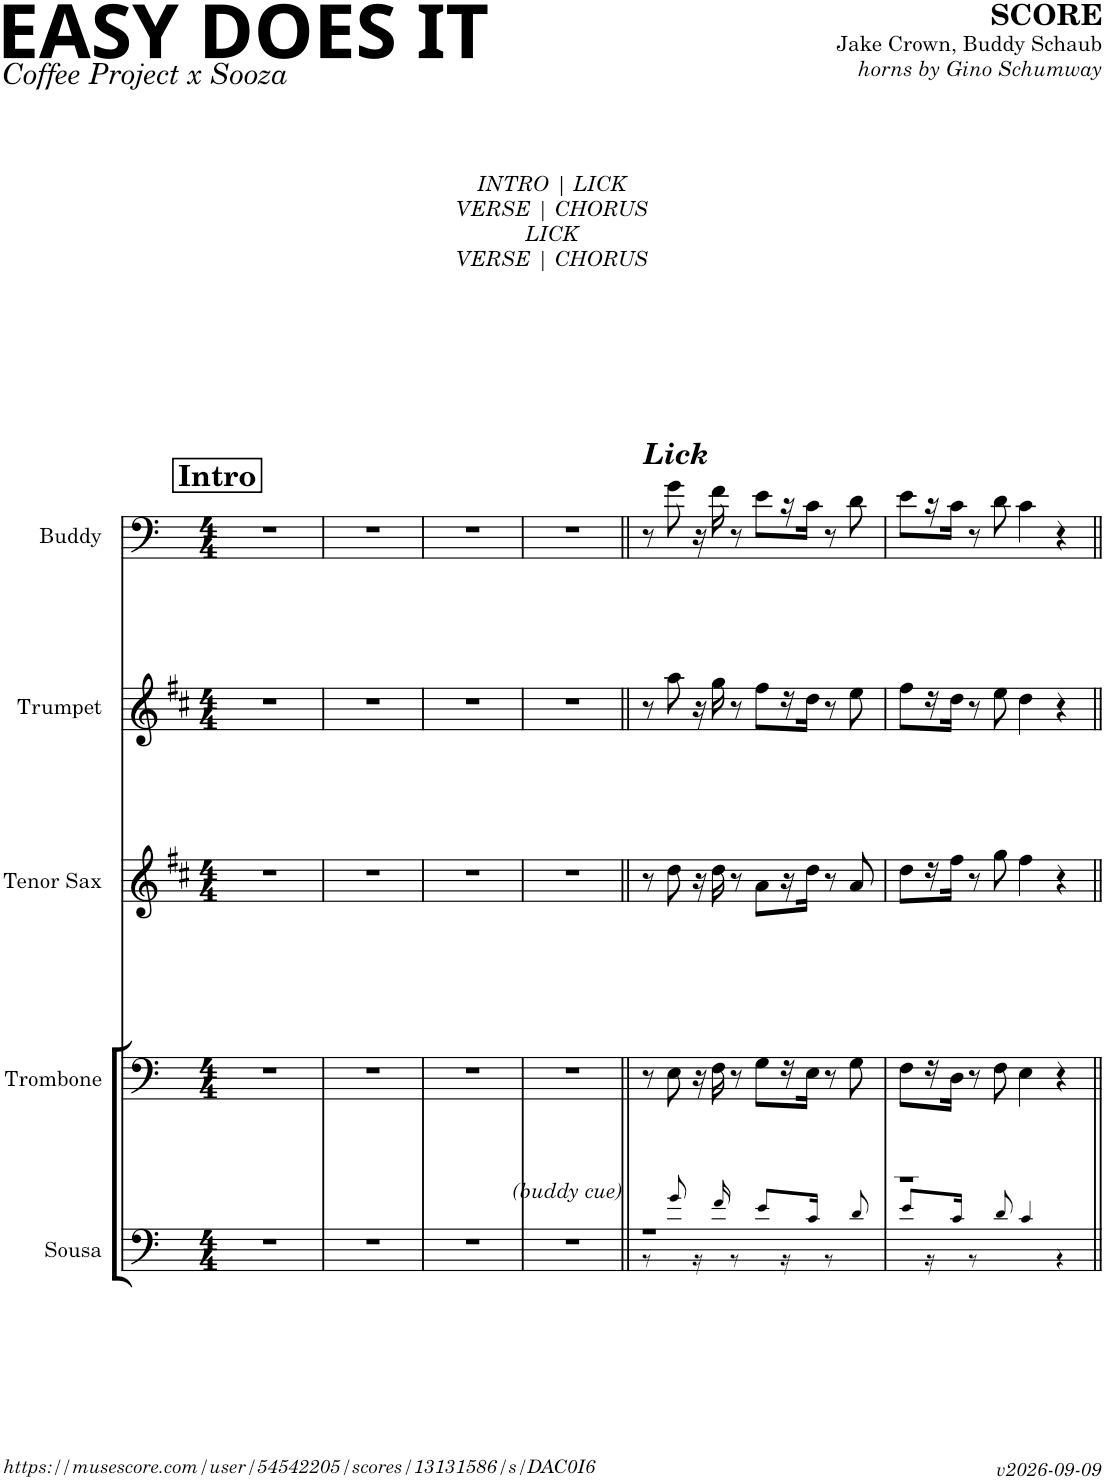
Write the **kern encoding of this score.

**kern	**kern	**kern	**kern	**kern
*part5	*part4	*part3	*part2	*part1
*staff5	*staff4	*staff3	*staff2	*staff1
*I"Sousa	*I"Trombone	*I"Tenor Sax	*I"Trumpet	*I"Buddy
*I'S	*	*I'TS	*I'T	*
*clefF4	*clefF4	*clefG2	*clefG2	*clefF4
*	*	*Trd8c14	*Trd1c2	*
*k[]	*k[]	*k[f#c#]	*k[f#c#]	*k[]
*M4/4	*M4/4	*M4/4	*M4/4	*M4/4
!!LO:REH:place=s1:a:B:cj:fs=14:t=Intro
=1	=1	=1	=1	=1
1r	1r	1r	1r	1r
=2	=2	=2	=2	=2
1r	1r	1r	1r	1r
=3	=3	=3	=3	=3
1r	1r	1r	1r	1r
=4	=4	=4	=4	=4
1r	1r	1r	1r	1r
=5||	=5||	=5||	=5||	=5||
*^	*	*	*	*
!	!	!	!	!	!LO:TX:a:Bi:t=Lick
!LO:TX:a:i:t=(buddy cue)	!	!	!	!	!
1r	8r	8r	8r	8r	8r
.	8g/	8E\	8dd\	8aa\	8g\
.	16r	16r	16r	16r	16r
.	16f/	16F\	16dd\	16gg\	16f\
.	8r	8r	8r	8r	8r
.	8e/L	8G\L	8a\L	8ff#\L	8e\L
.	16r	16r	16r	16r	16r
.	16c/JJ	16E\JJ	16dd\JJ	16dd\JJ	16c\JJ
.	8r	8r	8r	8r	8r
.	8d/	8G\	8a/	8ee\	8d\
=6	=6	=6	=6	=6	=6
1r	8e/L	8F\L	8dd\L	8ff#\L	8e\L
.	16r	16r	16r	16r	16r
.	16c/JJ	16D\JJ	16ff#\JJ	16dd\JJ	16c\JJ
.	8r	8r	8r	8r	8r
.	8d/	8F\	8gg\	8ee\	8d\
.	4c/	4E\	4ff#\	4dd\	4c\
.	4r	4r	4r	4r	4r
*v	*v	*	*	*	*
=||	=||	=||	=||	=||
*-	*-	*-	*-	*-
